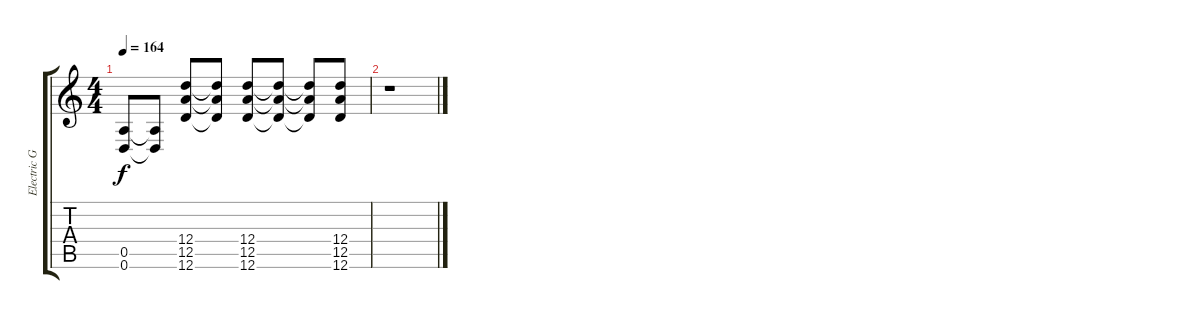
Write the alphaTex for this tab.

\track ("Electric Guitar" "Electric G") {instrument distortionguitar}
\staff {score tabs}
\tuning (E4 B3 G3 D3 A2 D2) {hide}
\ts (4 4)
\tempo 164
\clef g2
\ks c
(0.5 0.6).8{dy f} (0.5{t} 0.6{t}).8 (12.4 12.5 12.6).8 (12.4{t} 12.5{t} 12.6{t}).8 (12.4 12.5 12.6).8 (12.4{t} 12.5{t} 12.6{t}).8 (12.4{t} 12.5{t} 12.6{t}).8 (12.4 12.5 12.6).8 |
r.1
